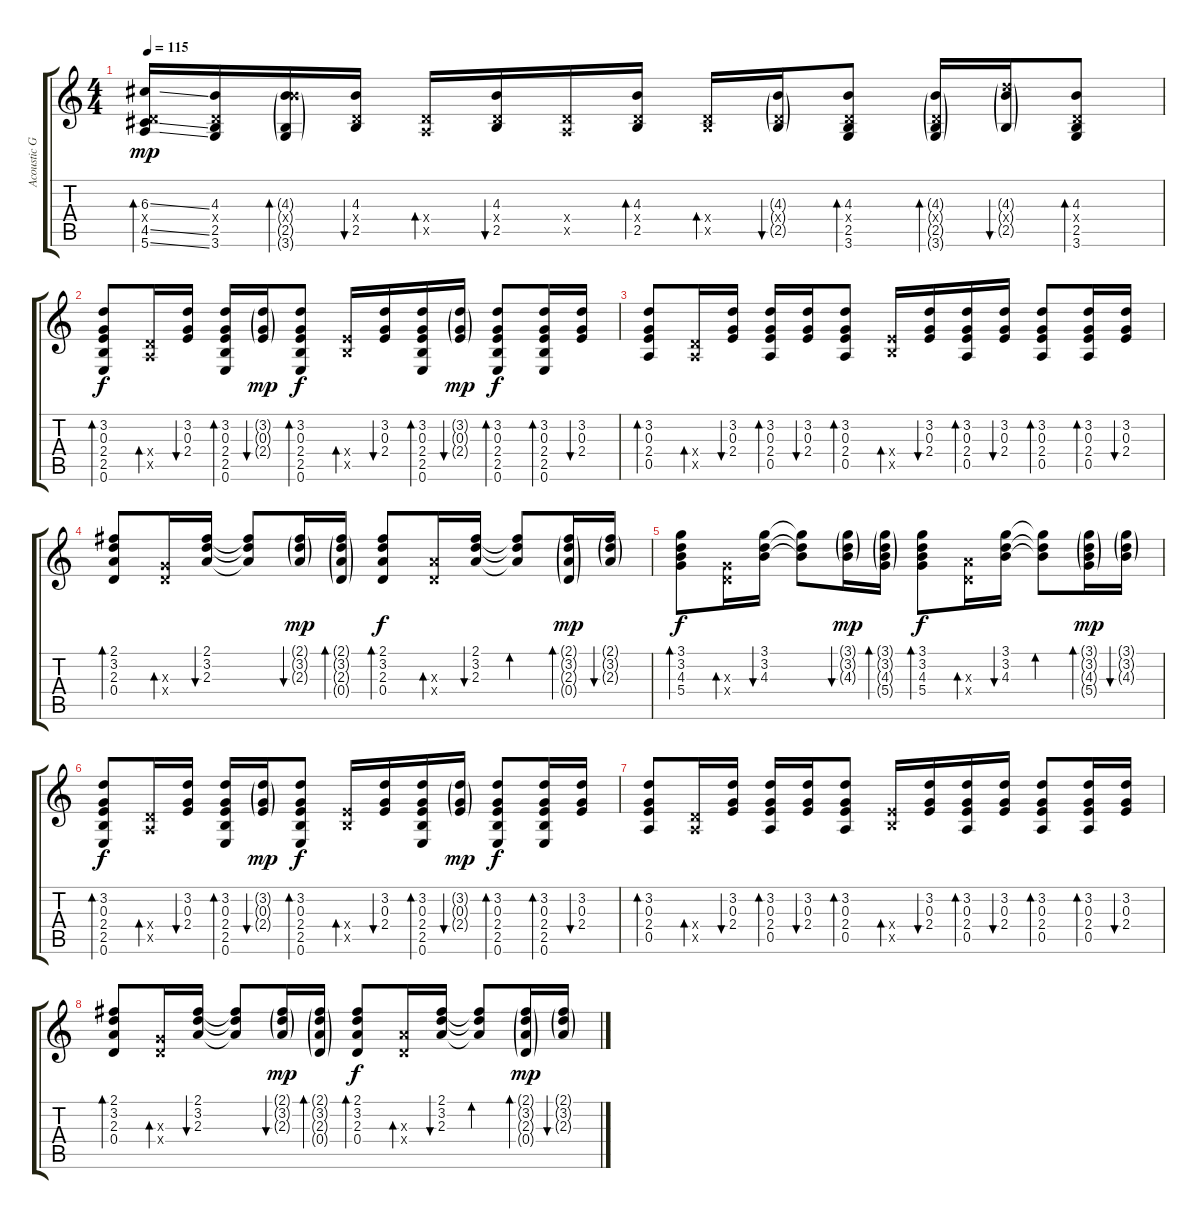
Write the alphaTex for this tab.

\track ("Acoustic Guitar" "Acoustic G") {instrument acousticguitarsteel}
\staff {score tabs}
\tuning (E4 B3 G3 D3 A2 E2) {hide}
\ts (4 4)
\tempo 115
\clef g2
\ks c
(6.3{ss} 0.4{x} 4.5{ss} 5.6{ss}).16{bd 60 dy mp} (4.3 0.4{x} 2.5 3.6).16 (4.3{g} 9.4{g x} 2.5{g} 3.6{g}).16{bd 60} (4.3 0.4{x} 2.5).16{bu 60} (0.4{x} 0.5{x}).16{bd 60} (4.3 0.4{x} 2.5).16{bu 60} (0.4{x} 0.5{x}).16 (4.3 0.4{x} 2.5).16{bd 60} (0.4{x} 2.5{x}).16{bd 60} (4.3{g} 0.4{g x} 2.5{g}).16{bu 60} (4.3 0.4{x} 2.5 3.6).8{bd 60} (4.3{g} 0.4{g x} 2.5{g} 3.6{g}).16{bd 60} (4.3{g} 12.4{g x} 2.5{g}).16{bu 60} (4.3 0.4{x} 2.5 3.6).8{bd 60} |
(3.2 0.3 2.4 2.5 0.6).8{bd 60 dy f} (0.4{x} 0.5{x}).16{bd 60} (3.2 0.3 2.4).16{bu 60} (3.2 0.3 2.4 2.5 0.6).16{bd 60} (3.2{g} 0.3{g} 2.4{g}).16{bu 60 dy mp} (3.2 0.3 2.4 2.5 0.6).8{bd 60 dy f} (2.4{x} 2.5{x}).16{bd 60} (3.2 0.3 2.4).16{bu 60} (3.2 0.3 2.4 2.5 0.6).16{bd 60} (3.2{g} 0.3{g} 2.4{g}).16{bu 60 dy mp} (3.2 0.3 2.4 2.5 0.6).8{bd 60 dy f} (3.2 0.3 2.4 2.5 0.6).16{bd 60} (3.2 0.3 2.4).16{bu 60} |
(3.2 0.3 2.4 0.5).8{bd 60} (0.4{x} 0.5{x}).16{bd 60} (3.2 0.3 2.4).16{bu 60} (3.2 0.3 2.4 0.5).16{bd 60} (3.2 0.3 2.4).16{bu 60} (3.2 0.3 2.4 0.5).8{bd 60} (2.4{x} 2.5{x}).16{bd 60} (3.2 0.3 2.4).16{bu 60} (3.2 0.3 2.4 0.5).16{bd 60} (3.2 0.3 2.4).16{bu 60} (3.2 0.3 2.4 0.5).8{bd 60} (3.2 0.3 2.4 0.5).16{bd 60} (3.2 0.3 2.4).16{bu 60} |
(2.1 3.2 2.3 0.4).8{bd 60} (0.3{x} 0.4{x}).16{bd 60} (2.1 3.2 2.3).16{bu 60} (2.1{t} 3.2{t} 2.3{t}).8 (2.1{g} 3.2{g} 2.3{g}).16{bu 60 dy mp} (2.1{g} 3.2{g} 2.3{g} 0.4{g}).16{bd 60} (2.1 3.2 2.3 0.4).8{bd 60 dy f} (2.3{x} 0.4{x}).16{bd 60} (2.1 3.2 2.3).16{bu 60} (2.1{t} 3.2{t} 2.3{t}).8{bd 60} (2.1{g} 3.2{g} 2.3{g} 0.4{g}).16{bd 60 dy mp} (2.1{g} 3.2{g} 2.3{g}).16{bu 60} |
(3.1 3.2 4.3 5.4).8{bd 60 dy f} (0.3{x} 0.4{x}).16{bd 60} (3.1 3.2 4.3).16{bu 60} (3.1{t} 3.2{t} 4.3{t}).8 (3.1{g} 3.2{g} 4.3{g}).16{bu 60 dy mp} (3.1{g} 3.2{g} 4.3{g} 5.4{g}).16{bd 60} (3.1 3.2 4.3 5.4).8{bd 60 dy f} (2.3{x} 0.4{x}).16{bd 60} (3.1 3.2 4.3).16{bu 60} (3.1{t} 3.2{t} 4.3{t}).8{bd 60} (3.1{g} 3.2{g} 4.3{g} 5.4{g}).16{bd 60 dy mp} (3.1{g} 3.2{g} 4.3{g}).16{bu 60} |
(3.2 0.3 2.4 2.5 0.6).8{bd 60 dy f} (0.4{x} 0.5{x}).16{bd 60} (3.2 0.3 2.4).16{bu 60} (3.2 0.3 2.4 2.5 0.6).16{bd 60} (3.2{g} 0.3{g} 2.4{g}).16{bu 60 dy mp} (3.2 0.3 2.4 2.5 0.6).8{bd 60 dy f} (2.4{x} 2.5{x}).16{bd 60} (3.2 0.3 2.4).16{bu 60} (3.2 0.3 2.4 2.5 0.6).16{bd 60} (3.2{g} 0.3{g} 2.4{g}).16{bu 60 dy mp} (3.2 0.3 2.4 2.5 0.6).8{bd 60 dy f} (3.2 0.3 2.4 2.5 0.6).16{bd 60} (3.2 0.3 2.4).16{bu 60} |
(3.2 0.3 2.4 0.5).8{bd 60} (0.4{x} 0.5{x}).16{bd 60} (3.2 0.3 2.4).16{bu 60} (3.2 0.3 2.4 0.5).16{bd 60} (3.2 0.3 2.4).16{bu 60} (3.2 0.3 2.4 0.5).8{bd 60} (2.4{x} 2.5{x}).16{bd 60} (3.2 0.3 2.4).16{bu 60} (3.2 0.3 2.4 0.5).16{bd 60} (3.2 0.3 2.4).16{bu 60} (3.2 0.3 2.4 0.5).8{bd 60} (3.2 0.3 2.4 0.5).16{bd 60} (3.2 0.3 2.4).16{bu 60} |
(2.1 3.2 2.3 0.4).8{bd 60} (0.3{x} 0.4{x}).16{bd 60} (2.1 3.2 2.3).16{bu 60} (2.1{t} 3.2{t} 2.3{t}).8 (2.1{g} 3.2{g} 2.3{g}).16{bu 60 dy mp} (2.1{g} 3.2{g} 2.3{g} 0.4{g}).16{bd 60} (2.1 3.2 2.3 0.4).8{bd 60 dy f} (2.3{x} 0.4{x}).16{bd 60} (2.1 3.2 2.3).16{bu 60} (2.1{t} 3.2{t} 2.3{t}).8{bd 60} (2.1{g} 3.2{g} 2.3{g} 0.4{g}).16{bd 60 dy mp} (2.1{g} 3.2{g} 2.3{g}).16{bu 60}
